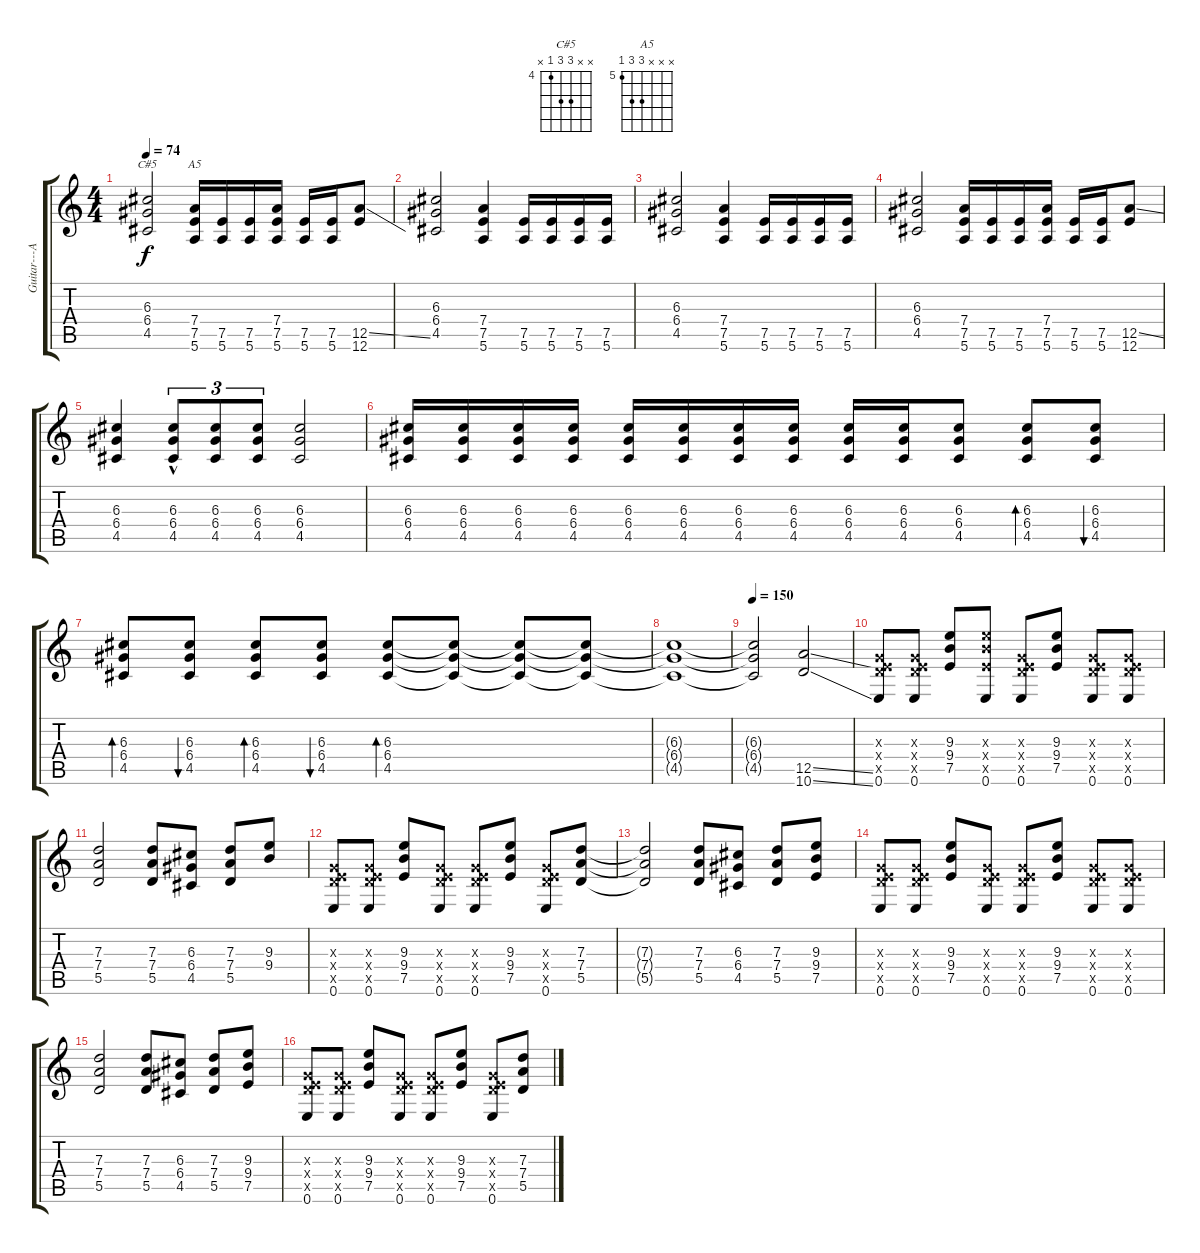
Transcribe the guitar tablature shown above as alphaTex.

\track ("Guitar---Ar Paul" "Guitar---A") {instrument overdrivenguitar}
\staff {score tabs}
\tuning (E4 B3 G3 D3 A2 E2) {hide}
\chord ("C#5" x x 6 6 4 x) {firstfret 4}
\chord ("A5" x x x 7 7 5) {firstfret 5}
\ts (4 4)
\tempo 74
\clef g2
\ks c
(6.3 6.4 4.5).2{ch "C#5" dy f} (7.4 7.5 5.6).16{ch "A5"} (7.5 5.6).16 (7.5 5.6).16 (7.4 7.5 5.6).16 (7.5 5.6).16 (7.5 5.6).16 (12.5{ss} 12.6).8 |
(6.3 6.4 4.5).2 (7.4 7.5 5.6).4 (7.5 5.6).16 (7.5 5.6).16 (7.5 5.6).16 (7.5 5.6).16 |
(6.3 6.4 4.5).2 (7.4 7.5 5.6).4 (7.5 5.6).16 (7.5 5.6).16 (7.5 5.6).16 (7.5 5.6).16 |
(6.3 6.4 4.5).2 (7.4 7.5 5.6).16 (7.5 5.6).16 (7.5 5.6).16 (7.4 7.5 5.6).16 (7.5 5.6).16 (7.5 5.6).16 (12.5{ss} 12.6).8 |
(6.3 6.4 4.5).4 (6.3 6.4 4.5{hac}).8{tu (3 2)} (6.3 6.4 4.5).8{tu (3 2)} (6.3 6.4 4.5).8{tu (3 2)} (6.3 6.4 4.5).2 |
(6.3 6.4 4.5).16 (6.3 6.4 4.5).16 (6.3 6.4 4.5).16 (6.3 6.4 4.5).16 (6.3 6.4 4.5).16 (6.3 6.4 4.5).16 (6.3 6.4 4.5).16 (6.3 6.4 4.5).16 (6.3 6.4 4.5).16 (6.3 6.4 4.5).16 (6.3 6.4 4.5).8 (6.3 6.4 4.5).8{bd 30} (6.3 6.4 4.5).8{bu 30} |
(6.3 6.4 4.5).8{bd 30} (6.3 6.4 4.5).8{bu 30} (6.3 6.4 4.5).8{bd 30} (6.3 6.4 4.5).8{bu 30} (6.3 6.4 4.5).8{bd 30} (6.3{t} 6.4{t} 4.5{t}).8 (6.3{t} 6.4{t} 4.5{t}).8 (6.3{t} 6.4{t} 4.5{t}).8 |
(6.3{t} 6.4{t} 4.5{t}).1 |
\tempo 150
(6.3{t} 6.4{t} 4.5{t}).2{instrument distortionguitar} (12.5{ss} 10.6{ss}).2 |
(0.3{x} 0.4{x} 7.5{x} 0.6).8{txt ""} (0.3{x} 0.4{x} 7.5{x} 0.6).8 (9.3 9.4 7.5).8 (9.3{x} 9.4{x} 7.5{x} 0.6).8 (0.3{x} 0.4{x} 7.5{x} 0.6).8 (9.3 9.4 7.5).8 (0.3{x} 0.4{x} 7.5{x} 0.6).8 (0.3{x} 0.4{x} 7.5{x} 0.6).8 |
\section ("" "")
(7.3 7.4 5.5).2 (7.3 7.4 5.5).8 (6.3 6.4 4.5).8 (7.3 7.4 5.5).8 (9.3 9.4).8 |
(0.3{x} 0.4{x} 7.5{x} 0.6).8 (0.3{x} 0.4{x} 7.5{x} 0.6).8 (9.3 9.4 7.5).8 (0.3{x} 0.4{x} 7.5{x} 0.6).8 (0.3{x} 0.4{x} 7.5{x} 0.6).8 (9.3 9.4 7.5).8 (0.3{x} 0.4{x} 7.5{x} 0.6).8 (7.3 7.4 5.5).8 |
(7.3{t} 7.4{t} 5.5{t}).2 (7.3 7.4 5.5).8 (6.3 6.4 4.5).8 (7.3 7.4 5.5).8 (9.3 9.4 7.5).8 |
(0.3{x} 0.4{x} 7.5{x} 0.6).8 (0.3{x} 0.4{x} 7.5{x} 0.6).8 (9.3 9.4 7.5).8 (0.3{x} 0.4{x} 7.5{x} 0.6).8 (0.3{x} 0.4{x} 7.5{x} 0.6).8 (9.3 9.4 7.5).8 (0.3{x} 0.4{x} 7.5{x} 0.6).8 (0.3{x} 0.4{x} 7.5{x} 0.6).8 |
(7.3 7.4 5.5).2 (7.3 7.4 5.5).8 (6.3 6.4 4.5).8 (7.3 7.4 5.5).8 (9.3 9.4 7.5).8 |
(0.3{x} 0.4{x} 7.5{x} 0.6).8 (0.3{x} 0.4{x} 7.5{x} 0.6).8 (9.3 9.4 7.5).8 (0.3{x} 0.4{x} 7.5{x} 0.6).8 (0.3{x} 0.4{x} 7.5{x} 0.6).8 (9.3 9.4 7.5).8 (0.3{x} 0.4{x} 7.5{x} 0.6).8 (7.3 7.4 5.5).8
